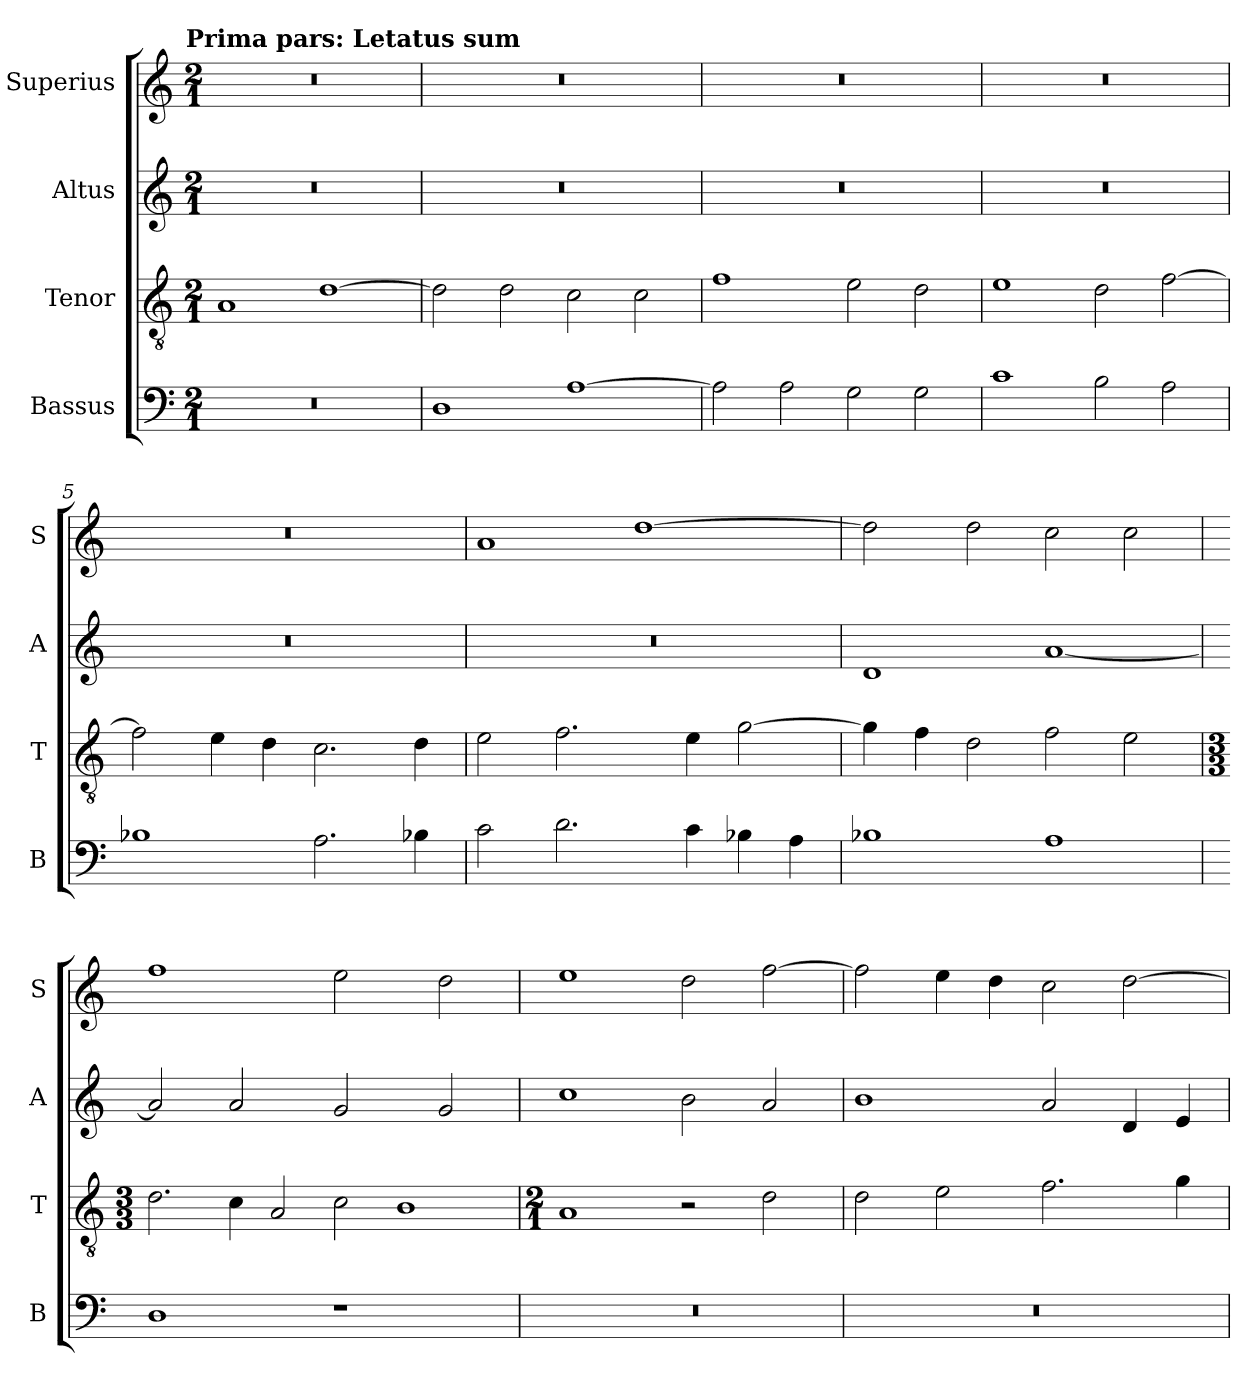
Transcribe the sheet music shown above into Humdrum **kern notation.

**kern	**kern	**kern	**kern
*part4	*part3	*part2	*part1
*staff4	*staff3	*staff2	*staff1
*I"Bassus	*I"Tenor	*I"Altus	*I"Superius
*I'B	*I'T	*I'A	*I'S
*clefF4	*clefGv2	*clefG2	*clefG2
*k[]	*k[]	*k[]	*k[]
*C:	*C:	*C:	*C:
!!LO:TX:omd:t=Prima pars&colon; Letatus sum
*M2/1	*M2/1	*M2/1	*M2/1
=1	=1	=1	=1
0r	1A	0r	0r
.	[1d	.	.
=2	=2	=2	=2
1D	2d]	0r	0r
.	2d	.	.
[1A	2c	.	.
.	2c	.	.
=3	=3	=3	=3
2A]	1f	0r	0r
2A	.	.	.
2G	2e	.	.
2G	2d	.	.
=4	=4	=4	=4
1c	1e	0r	0r
2B	2d	.	.
2A	[2f	.	.
=5	=5	=5	=5
1B-X	2f]	0r	0r
.	4e	.	.
.	4d	.	.
2.A	2.c	.	.
4B-X	4d	.	.
=6	=6	=6	=6
2c	2e	0r	1a
2.d	2.f	.	.
.	.	.	[1dd
4c	4e	.	.
4B-X	[2g	.	.
4A	.	.	.
=7	=7	=7	=7
1B-X	4g]	1d	2dd]
.	4f	.	.
.	2d	.	2dd
1A	2f	[1a	2cc
.	2e	.	2cc
=	=	=	=
*	*M3/3	*	*
*	*Xtuplet	*	*
1D	3.d	2a]	1ff
.	6c	2a	.
.	3A	.	.
1r	3c	2g	2ee
.	3%2B	.	.
.	.	2g	2dd
=	=	=	=
*	*M2/1	*	*
0r	1A	1cc	1ee
.	2r	2b	2dd
.	2d	2a	[2ff
=8	=8	=8	=8
0r	2d	1b	2ff]
.	2e	.	4ee
.	.	.	4dd
.	2.f	2a	2cc
.	.	4d	[2dd
.	4g	4e	.
=	=	=	=
*-	*-	*-	*-
